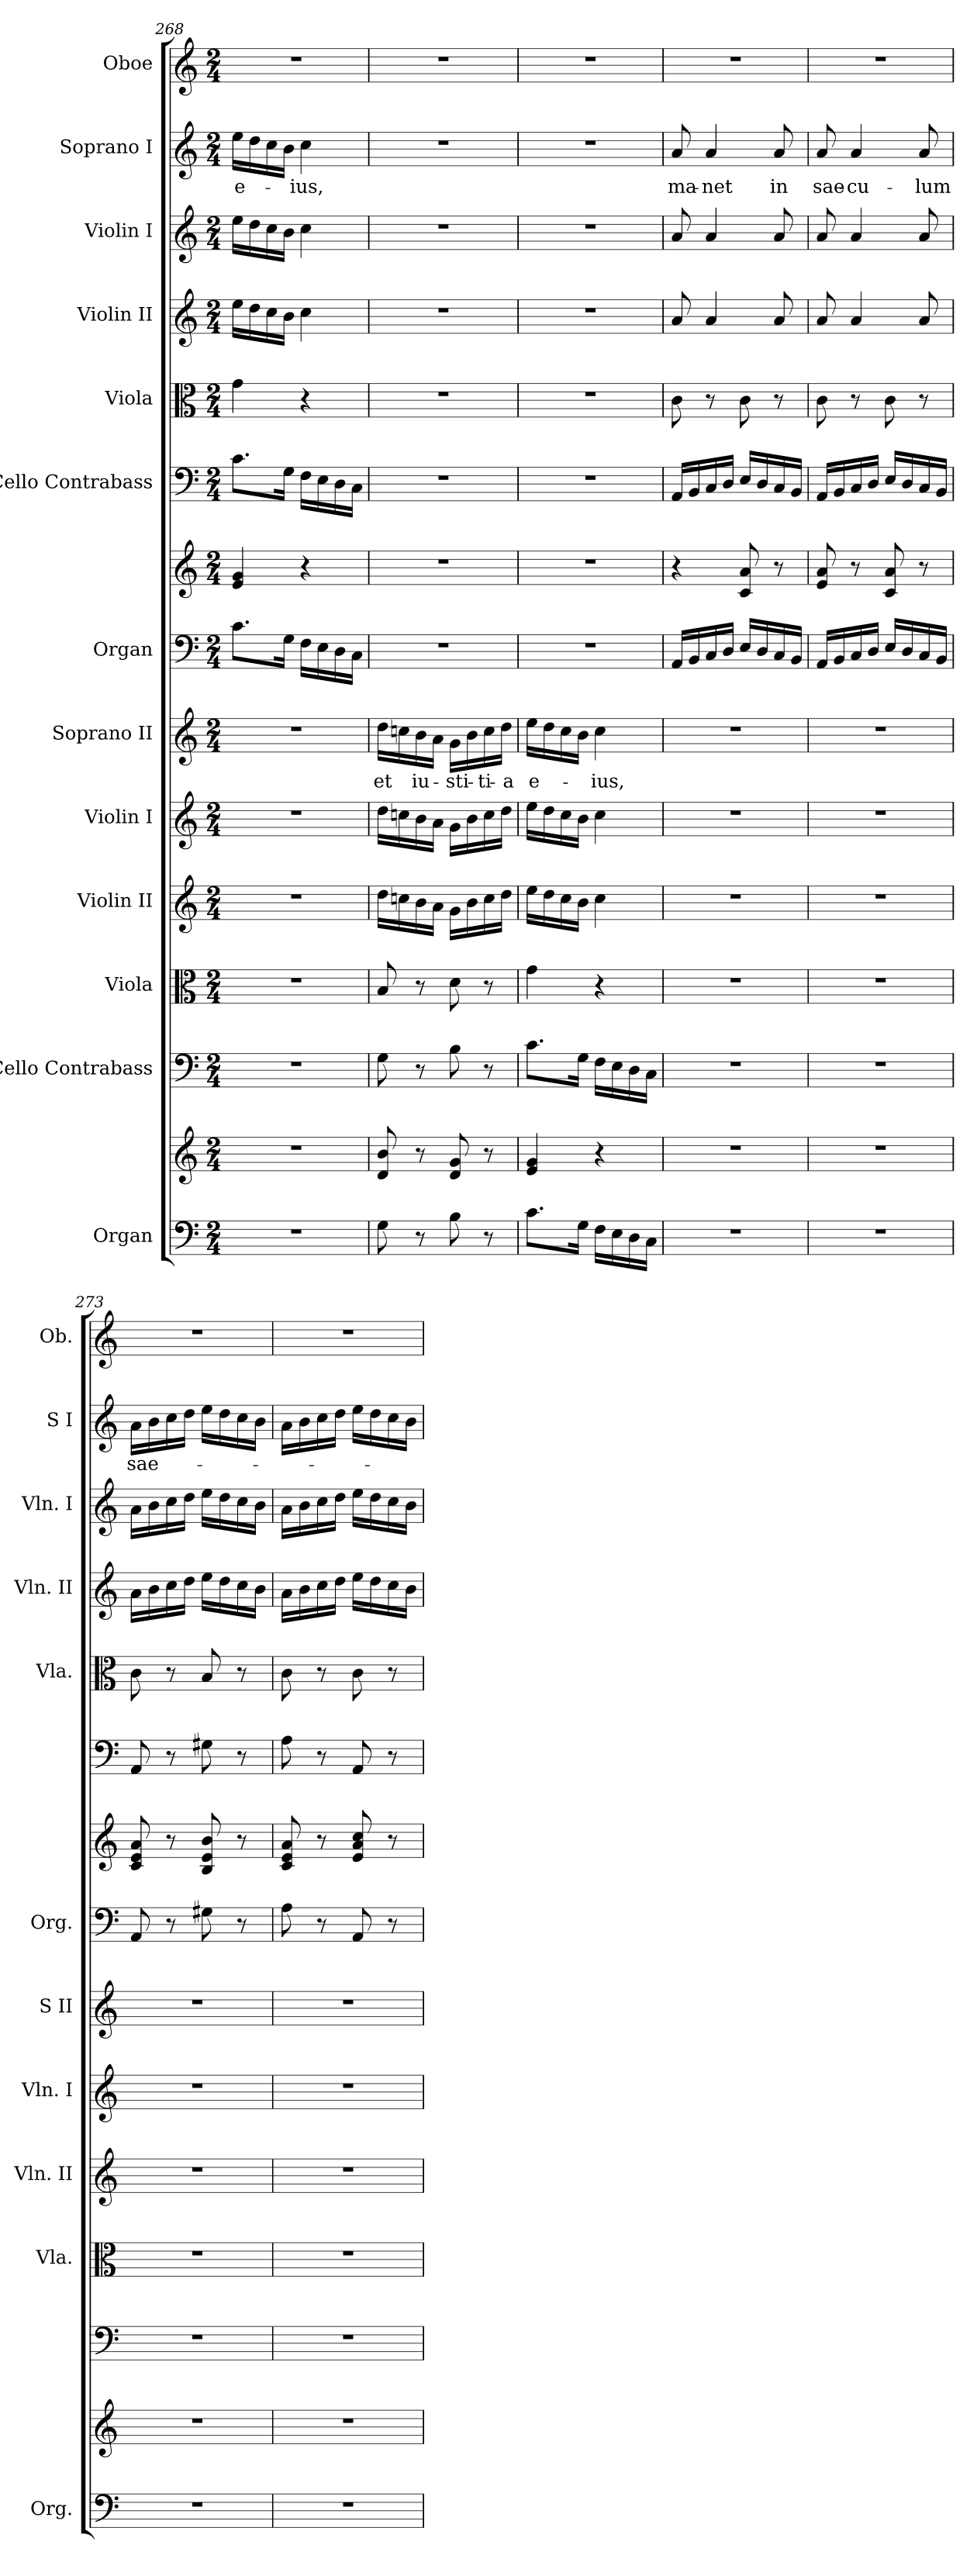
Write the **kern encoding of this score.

**kern	**kern	**kern	**kern	**kern	**kern	**kern	**text	**kern	**kern	**kern	**kern	**kern	**kern	**kern	**text	**kern
*part13	*part13	*part12	*part11	*part10	*part9	*part8	*part8	*part7	*part7	*part6	*part5	*part4	*part3	*part2	*part2	*part1
*staff15	*staff14	*staff13	*staff12	*staff11	*staff10	*staff9	*staff9	*staff8	*staff7	*staff6	*staff5	*staff4	*staff3	*staff2	*staff2	*staff1
*I"Organ	*	*I"Cello Contrabass	*I"Viola	*I"Violin II	*I"Violin I	*I"Soprano II	*	*I"Organ	*	*I"Cello Contrabass	*I"Viola	*I"Violin II	*I"Violin I	*I"Soprano I	*	*I"Oboe
*I'Org.	*	*	*I'Vla.	*I'Vln. II	*I'Vln. I	*I'S II	*	*I'Org.	*	*	*I'Vla.	*I'Vln. II	*I'Vln. I	*I'S I	*	*I'Ob.
*clefF4	*clefG2	*clefF4	*clefC3	*clefG2	*clefG2	*clefG2	*	*clefF4	*clefG2	*clefF4	*clefC3	*clefG2	*clefG2	*clefG2	*	*clefG2
*k[]	*k[]	*k[]	*k[]	*k[]	*k[]	*k[]	*	*k[]	*k[]	*k[]	*k[]	*k[]	*k[]	*k[]	*	*k[]
*a:	*a:	*a:	*a:	*a:	*a:	*a:	*	*a:	*a:	*a:	*a:	*a:	*a:	*a:	*	*a:
*M2/4	*M2/4	*M2/4	*M2/4	*M2/4	*M2/4	*M2/4	*	*M2/4	*M2/4	*M2/4	*M2/4	*M2/4	*M2/4	*M2/4	*	*M2/4
=268	=268	=268	=268	=268	=268	=268	=268	=268	=268	=268	=268	=268	=268	=268	=268	=268
!	!	!	!	!	!	!	!	!	!	!	!	!	!	!	!LO:LY:b	!
2r	2r	2r	2r	2r	2r	2r	.	8.c\L	4e/ 4g/	8.c\L	4g\	16ee\LL	16ee\LL	16ee\LL	e-	2r
.	.	.	.	.	.	.	.	.	.	.	.	16dd\	16dd\	16dd\	.	.
.	.	.	.	.	.	.	.	.	.	.	.	16cc\	16cc\	16cc\	.	.
.	.	.	.	.	.	.	.	16G\Jk	.	16G\Jk	.	16b\JJ	16b\JJ	16b\JJ	.	.
!	!	!	!	!	!	!	!	!	!	!	!	!	!	!	!LO:LY:b	!
.	.	.	.	.	.	.	.	16F\LL	4r	16F\LL	4r	4cc\	4cc\	4cc\	-ius,	.
.	.	.	.	.	.	.	.	16E\	.	16E\	.	.	.	.	.	.
.	.	.	.	.	.	.	.	16D\	.	16D\	.	.	.	.	.	.
.	.	.	.	.	.	.	.	16C\JJ	.	16C\JJ	.	.	.	.	.	.
=269	=269	=269	=269	=269	=269	=269	=269	=269	=269	=269	=269	=269	=269	=269	=269	=269
!	!	!	!	!	!	!	!LO:LY:b	!	!	!	!	!	!	!	!	!
8G\	8d/ 8b/	8G\	8B/	16dd\LL	16dd\LL	16dd\LL	et	2r	2r	2r	2r	2r	2r	2r	.	2r
.	.	.	.	16ccni\	16ccni\	16ccni\	.	.	.	.	.	.	.	.	.	.
!	!	!	!	!	!	!	!LO:LY:b	!	!	!	!	!	!	!	!	!
8r	8r	8r	8r	16b\	16b\	16b\	iu-	.	.	.	.	.	.	.	.	.
.	.	.	.	16a\JJ	16a\JJ	16a\JJ	.	.	.	.	.	.	.	.	.	.
!	!	!	!	!	!	!	!LO:LY:b	!	!	!	!	!	!	!	!	!
8B\	8d/ 8g/	8B\	8d\	16g\LL	16g\LL	16g\LL	-sti-	.	.	.	.	.	.	.	.	.
.	.	.	.	16b\	16b\	16b\	.	.	.	.	.	.	.	.	.	.
!	!	!	!	!	!	!	!LO:LY:b	!	!	!	!	!	!	!	!	!
8r	8r	8r	8r	16cc\	16cc\	16cc\	-ti-	.	.	.	.	.	.	.	.	.
!	!	!	!	!	!	!	!LO:LY:b	!	!	!	!	!	!	!	!	!
.	.	.	.	16dd\JJ	16dd\JJ	16dd\JJ	-a	.	.	.	.	.	.	.	.	.
=270	=270	=270	=270	=270	=270	=270	=270	=270	=270	=270	=270	=270	=270	=270	=270	=270
!	!	!	!	!	!	!	!LO:LY:b	!	!	!	!	!	!	!	!	!
8.c\L	4e/ 4g/	8.c\L	4g\	16ee\LL	16ee\LL	16ee\LL	e-	2r	2r	2r	2r	2r	2r	2r	.	2r
.	.	.	.	16dd\	16dd\	16dd\	.	.	.	.	.	.	.	.	.	.
.	.	.	.	16cc\	16cc\	16cc\	.	.	.	.	.	.	.	.	.	.
16G\Jk	.	16G\Jk	.	16b\JJ	16b\JJ	16b\JJ	.	.	.	.	.	.	.	.	.	.
!	!	!	!	!	!	!	!LO:LY:b	!	!	!	!	!	!	!	!	!
16F\LL	4r	16F\LL	4r	4cc\	4cc\	4cc\	-ius,	.	.	.	.	.	.	.	.	.
16E\	.	16E\	.	.	.	.	.	.	.	.	.	.	.	.	.	.
16D\	.	16D\	.	.	.	.	.	.	.	.	.	.	.	.	.	.
16C\JJ	.	16C\JJ	.	.	.	.	.	.	.	.	.	.	.	.	.	.
!!LO:PB:g=z
=271	=271	=271	=271	=271	=271	=271	=271	=271	=271	=271	=271	=271	=271	=271	=271	=271
!	!	!	!	!	!	!	!	!	!	!	!	!	!	!	!LO:LY:b	!
2r	2r	2r	2r	2r	2r	2r	.	16AA/LL	4r	16AA/LL	8c\	8a/	8a/	8a/	ma-	2r
.	.	.	.	.	.	.	.	16BB/	.	16BB/	.	.	.	.	.	.
!	!	!	!	!	!	!	!	!	!	!	!	!	!	!	!LO:LY:b	!
.	.	.	.	.	.	.	.	16C/	.	16C/	8r	4a/	4a/	4a/	-net	.
.	.	.	.	.	.	.	.	16D/JJ	.	16D/JJ	.	.	.	.	.	.
.	.	.	.	.	.	.	.	16E/LL	8c/ 8a/	16E/LL	8c\	.	.	.	.	.
.	.	.	.	.	.	.	.	16D/	.	16D/	.	.	.	.	.	.
!	!	!	!	!	!	!	!	!	!	!	!	!	!	!	!LO:LY:b	!
.	.	.	.	.	.	.	.	16C/	8r	16C/	8r	8a/	8a/	8a/	in	.
.	.	.	.	.	.	.	.	16BB/JJ	.	16BB/JJ	.	.	.	.	.	.
=272	=272	=272	=272	=272	=272	=272	=272	=272	=272	=272	=272	=272	=272	=272	=272	=272
!	!	!	!	!	!	!	!	!	!	!	!	!	!	!	!LO:LY:b	!
2r	2r	2r	2r	2r	2r	2r	.	16AA/LL	8e/ 8a/	16AA/LL	8c\	8a/	8a/	8a/	sae-	2r
.	.	.	.	.	.	.	.	16BB/	.	16BB/	.	.	.	.	.	.
!	!	!	!	!	!	!	!	!	!	!	!	!	!	!	!LO:LY:b	!
.	.	.	.	.	.	.	.	16C/	8r	16C/	8r	4a/	4a/	4a/	-cu-	.
.	.	.	.	.	.	.	.	16D/JJ	.	16D/JJ	.	.	.	.	.	.
.	.	.	.	.	.	.	.	16E/LL	8c/ 8a/	16E/LL	8c\	.	.	.	.	.
.	.	.	.	.	.	.	.	16D/	.	16D/	.	.	.	.	.	.
!	!	!	!	!	!	!	!	!	!	!	!	!	!	!	!LO:LY:b	!
.	.	.	.	.	.	.	.	16C/	8r	16C/	8r	8a/	8a/	8a/	-lum	.
.	.	.	.	.	.	.	.	16BB/JJ	.	16BB/JJ	.	.	.	.	.	.
=273	=273	=273	=273	=273	=273	=273	=273	=273	=273	=273	=273	=273	=273	=273	=273	=273
!	!	!	!	!	!	!	!	!	!	!	!	!	!	!	!LO:LY:b	!
2r	2r	2r	2r	2r	2r	2r	.	8AA/	8c/ 8e/ 8a/	8AA/	8c\	16a\LL	16a\LL	16a\LL	sae-	2r
.	.	.	.	.	.	.	.	.	.	.	.	16b\	16b\	16b\	.	.
.	.	.	.	.	.	.	.	8r	8r	8r	8r	16cc\	16cc\	16cc\	.	.
.	.	.	.	.	.	.	.	.	.	.	.	16dd\JJ	16dd\JJ	16dd\JJ	.	.
.	.	.	.	.	.	.	.	8G#X\	8B/ 8e/ 8b/	8G#X\	8B/	16ee\LL	16ee\LL	16ee\LL	.	.
.	.	.	.	.	.	.	.	.	.	.	.	16dd\	16dd\	16dd\	.	.
.	.	.	.	.	.	.	.	8r	8r	8r	8r	16cc\	16cc\	16cc\	.	.
.	.	.	.	.	.	.	.	.	.	.	.	16b\JJ	16b\JJ	16b\JJ	.	.
=274	=274	=274	=274	=274	=274	=274	=274	=274	=274	=274	=274	=274	=274	=274	=274	=274
2r	2r	2r	2r	2r	2r	2r	.	8A\	8c/ 8e/ 8a/	8A\	8c\	16a\LL	16a\LL	16a\LL	.	2r
.	.	.	.	.	.	.	.	.	.	.	.	16b\	16b\	16b\	.	.
.	.	.	.	.	.	.	.	8r	8r	8r	8r	16cc\	16cc\	16cc\	.	.
.	.	.	.	.	.	.	.	.	.	.	.	16dd\JJ	16dd\JJ	16dd\JJ	.	.
.	.	.	.	.	.	.	.	8AA/	8e/ 8a/ 8cc/	8AA/	8c\	16ee\LL	16ee\LL	16ee\LL	.	.
.	.	.	.	.	.	.	.	.	.	.	.	16dd\	16dd\	16dd\	.	.
.	.	.	.	.	.	.	.	8r	8r	8r	8r	16cc\	16cc\	16cc\	.	.
.	.	.	.	.	.	.	.	.	.	.	.	16b\JJ	16b\JJ	16b\JJ	.	.
=	=	=	=	=	=	=	=	=	=	=	=	=	=	=	=	=
*-	*-	*-	*-	*-	*-	*-	*-	*-	*-	*-	*-	*-	*-	*-	*-	*-
